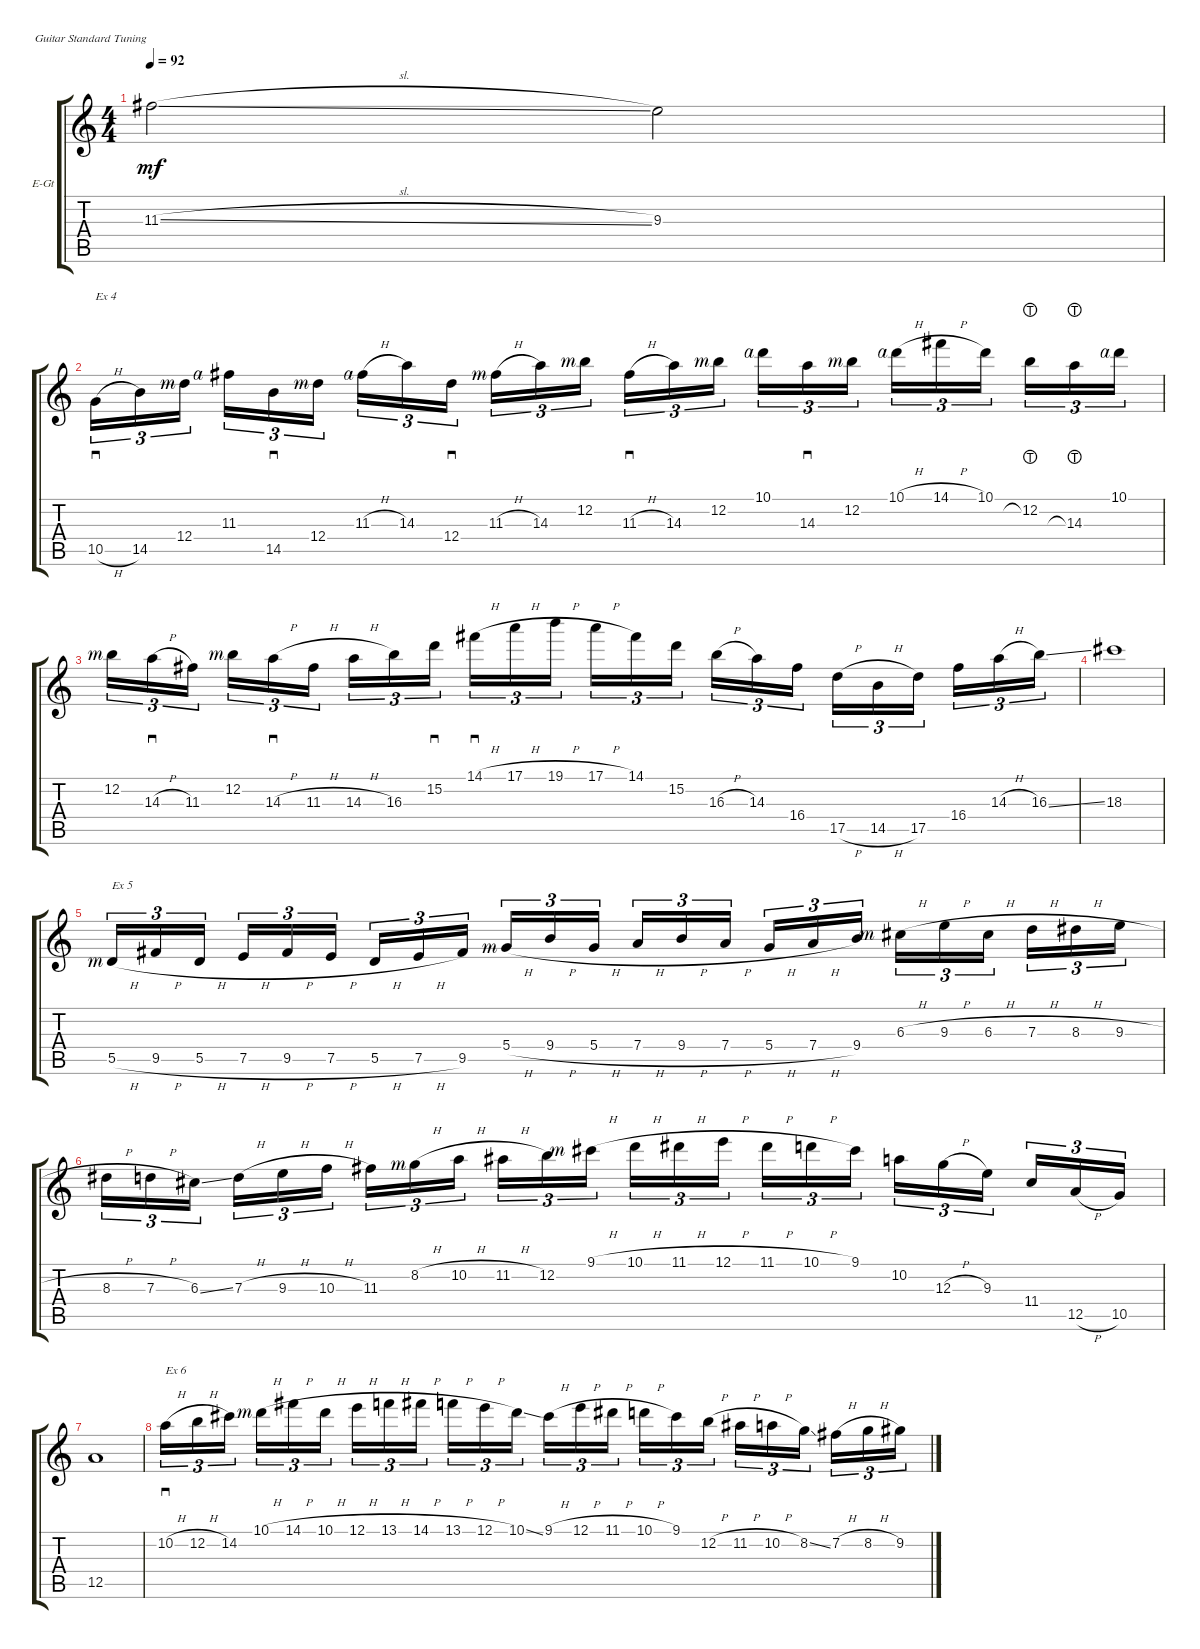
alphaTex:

\defaultSystemsLayout 4
\bracketExtendMode groupsimilarinstruments
\firstSystemTrackNameOrientation horizontal
\otherSystemsTrackNameOrientation horizontal
\track ("Electric Guitar" "E-Gt") {instrument electricguitarclean}
\staff {score tabs}
\tuning (E4 B3 G3 D3 A2 E2)
\ts (4 4)
\tempo 92
\clef g2
\ks c
11.3{sl}.2{dy mf} 9.3.2 |
10.5{h}.16{sd tu (3 2) txt "Ex 4"} 14.5.16{tu (3 2)} 12.4{rf 3}.16{tu (3 2)} 11.3{rf 4}.16{tu (3 2)} 14.5.16{sd tu (3 2)} 12.4{rf 3}.16{tu (3 2)} 11.3{h rf 4}.16{tu (3 2)} 14.3.16{tu (3 2)} 12.4.16{sd tu (3 2)} 11.3{h rf 3}.16{tu (3 2)} 14.3.16{tu (3 2)} 12.2{rf 3}.16{tu (3 2)} 11.3{h}.16{sd tu (3 2)} 14.3.16{tu (3 2)} 12.2{rf 3}.16{tu (3 2)} 10.1{rf 4}.16{tu (3 2)} 14.3.16{sd tu (3 2)} 12.2{rf 3}.16{tu (3 2)} 10.1{h rf 4}.16{tu (3 2)} 14.1{h}.16{tu (3 2)} 10.1.16{tu (3 2)} 12.2{lht}.16{tu (3 2)} 14.3{lht}.16{tu (3 2)} 10.1{rf 4}.16{tu (3 2)} |
12.2{rf 3}.16{tu (3 2)} 14.3{h}.16{sd tu (3 2)} 11.3.16{tu (3 2)} 12.2{rf 3}.16{tu (3 2)} 14.3{h}.16{sd tu (3 2)} 11.3{h}.16{tu (3 2)} 14.3{h}.16{tu (3 2)} 16.3.16{tu (3 2)} 15.2.16{sd tu (3 2)} 14.1{h}.16{sd tu (3 2)} 17.1{h}.16{tu (3 2)} 19.1{h}.16{tu (3 2)} 17.1{h}.16{tu (3 2)} 14.1.16{tu (3 2)} 15.2.16{tu (3 2)} 16.3{h}.16{tu (3 2)} 14.3.16{tu (3 2)} 16.4.16{tu (3 2)} 17.5{h}.16{tu (3 2)} 14.5{h}.16{tu (3 2)} 17.5.16{tu (3 2)} 16.4.16{tu (3 2)} 14.3{h}.16{tu (3 2)} 16.3{ss}.16{tu (3 2)} |
18.3.1 |
5.5{h rf 3}.16{tu (3 2) txt "Ex 5"} 9.5{h}.16{tu (3 2)} 5.5{h}.16{tu (3 2)} 7.5{h}.16{tu (3 2)} 9.5{h}.16{tu (3 2)} 7.5{h}.16{tu (3 2)} 5.5{h}.16{tu (3 2)} 7.5{h}.16{tu (3 2)} 9.5.16{tu (3 2)} 5.4{h rf 3}.16{tu (3 2)} 9.4{h}.16{tu (3 2)} 5.4{h}.16{tu (3 2)} 7.4{h}.16{tu (3 2)} 9.4{h}.16{tu (3 2)} 7.4{h}.16{tu (3 2)} 5.4{h}.16{tu (3 2)} 7.4{h}.16{tu (3 2)} 9.4.16{tu (3 2)} 6.3{h rf 3}.16{tu (3 2)} 9.3{h}.16{tu (3 2)} 6.3{h}.16{tu (3 2)} 7.3{h}.16{tu (3 2)} 8.3{h}.16{tu (3 2)} 9.3{h}.16{tu (3 2)} |
8.3{h}.16{tu (3 2)} 7.3{h}.16{tu (3 2)} 6.3{ss}.16{tu (3 2)} 7.3{h}.16{tu (3 2)} 9.3{h}.16{tu (3 2)} 10.3{h}.16{tu (3 2)} 11.3.16{tu (3 2)} 8.2{h rf 3}.16{tu (3 2)} 10.2{h}.16{tu (3 2)} 11.2{h}.16{tu (3 2)} 12.2.16{tu (3 2)} 9.1{h rf 3}.16{tu (3 2)} 10.1{h}.16{tu (3 2)} 11.1{h}.16{tu (3 2)} 12.1{h}.16{tu (3 2)} 11.1{h}.16{tu (3 2)} 10.1{h}.16{tu (3 2)} 9.1.16{tu (3 2)} 10.2.16{tu (3 2)} 12.3{h}.16{tu (3 2)} 9.3.16{tu (3 2)} 11.4.16{tu (3 2)} 12.5{h}.16{tu (3 2)} 10.5.16{tu (3 2)} |
12.5.1 |
10.2{h}.16{sd tu (3 2) txt "Ex 6"} 12.2{h}.16{tu (3 2)} 14.2.16{tu (3 2)} 10.1{h rf 3}.16{tu (3 2)} 14.1{h}.16{tu (3 2)} 10.1{h}.16{tu (3 2)} 12.1{h}.16{tu (3 2)} 13.1{h}.16{tu (3 2)} 14.1{h}.16{tu (3 2)} 13.1{h}.16{tu (3 2)} 12.1{h}.16{tu (3 2)} 10.1{ss}.16{tu (3 2)} 9.1{h}.16{tu (3 2)} 12.1{h}.16{tu (3 2)} 11.1{h}.16{tu (3 2)} 10.1{h}.16{tu (3 2)} 9.1.16{tu (3 2)} 12.2{h}.16{tu (3 2)} 11.2{h}.16{tu (3 2)} 10.2{h}.16{tu (3 2)} 8.2{ss}.16{tu (3 2)} 7.2{h}.16{tu (3 2)} 8.2{h}.16{tu (3 2)} 9.2{h}.16{tu (3 2)}
